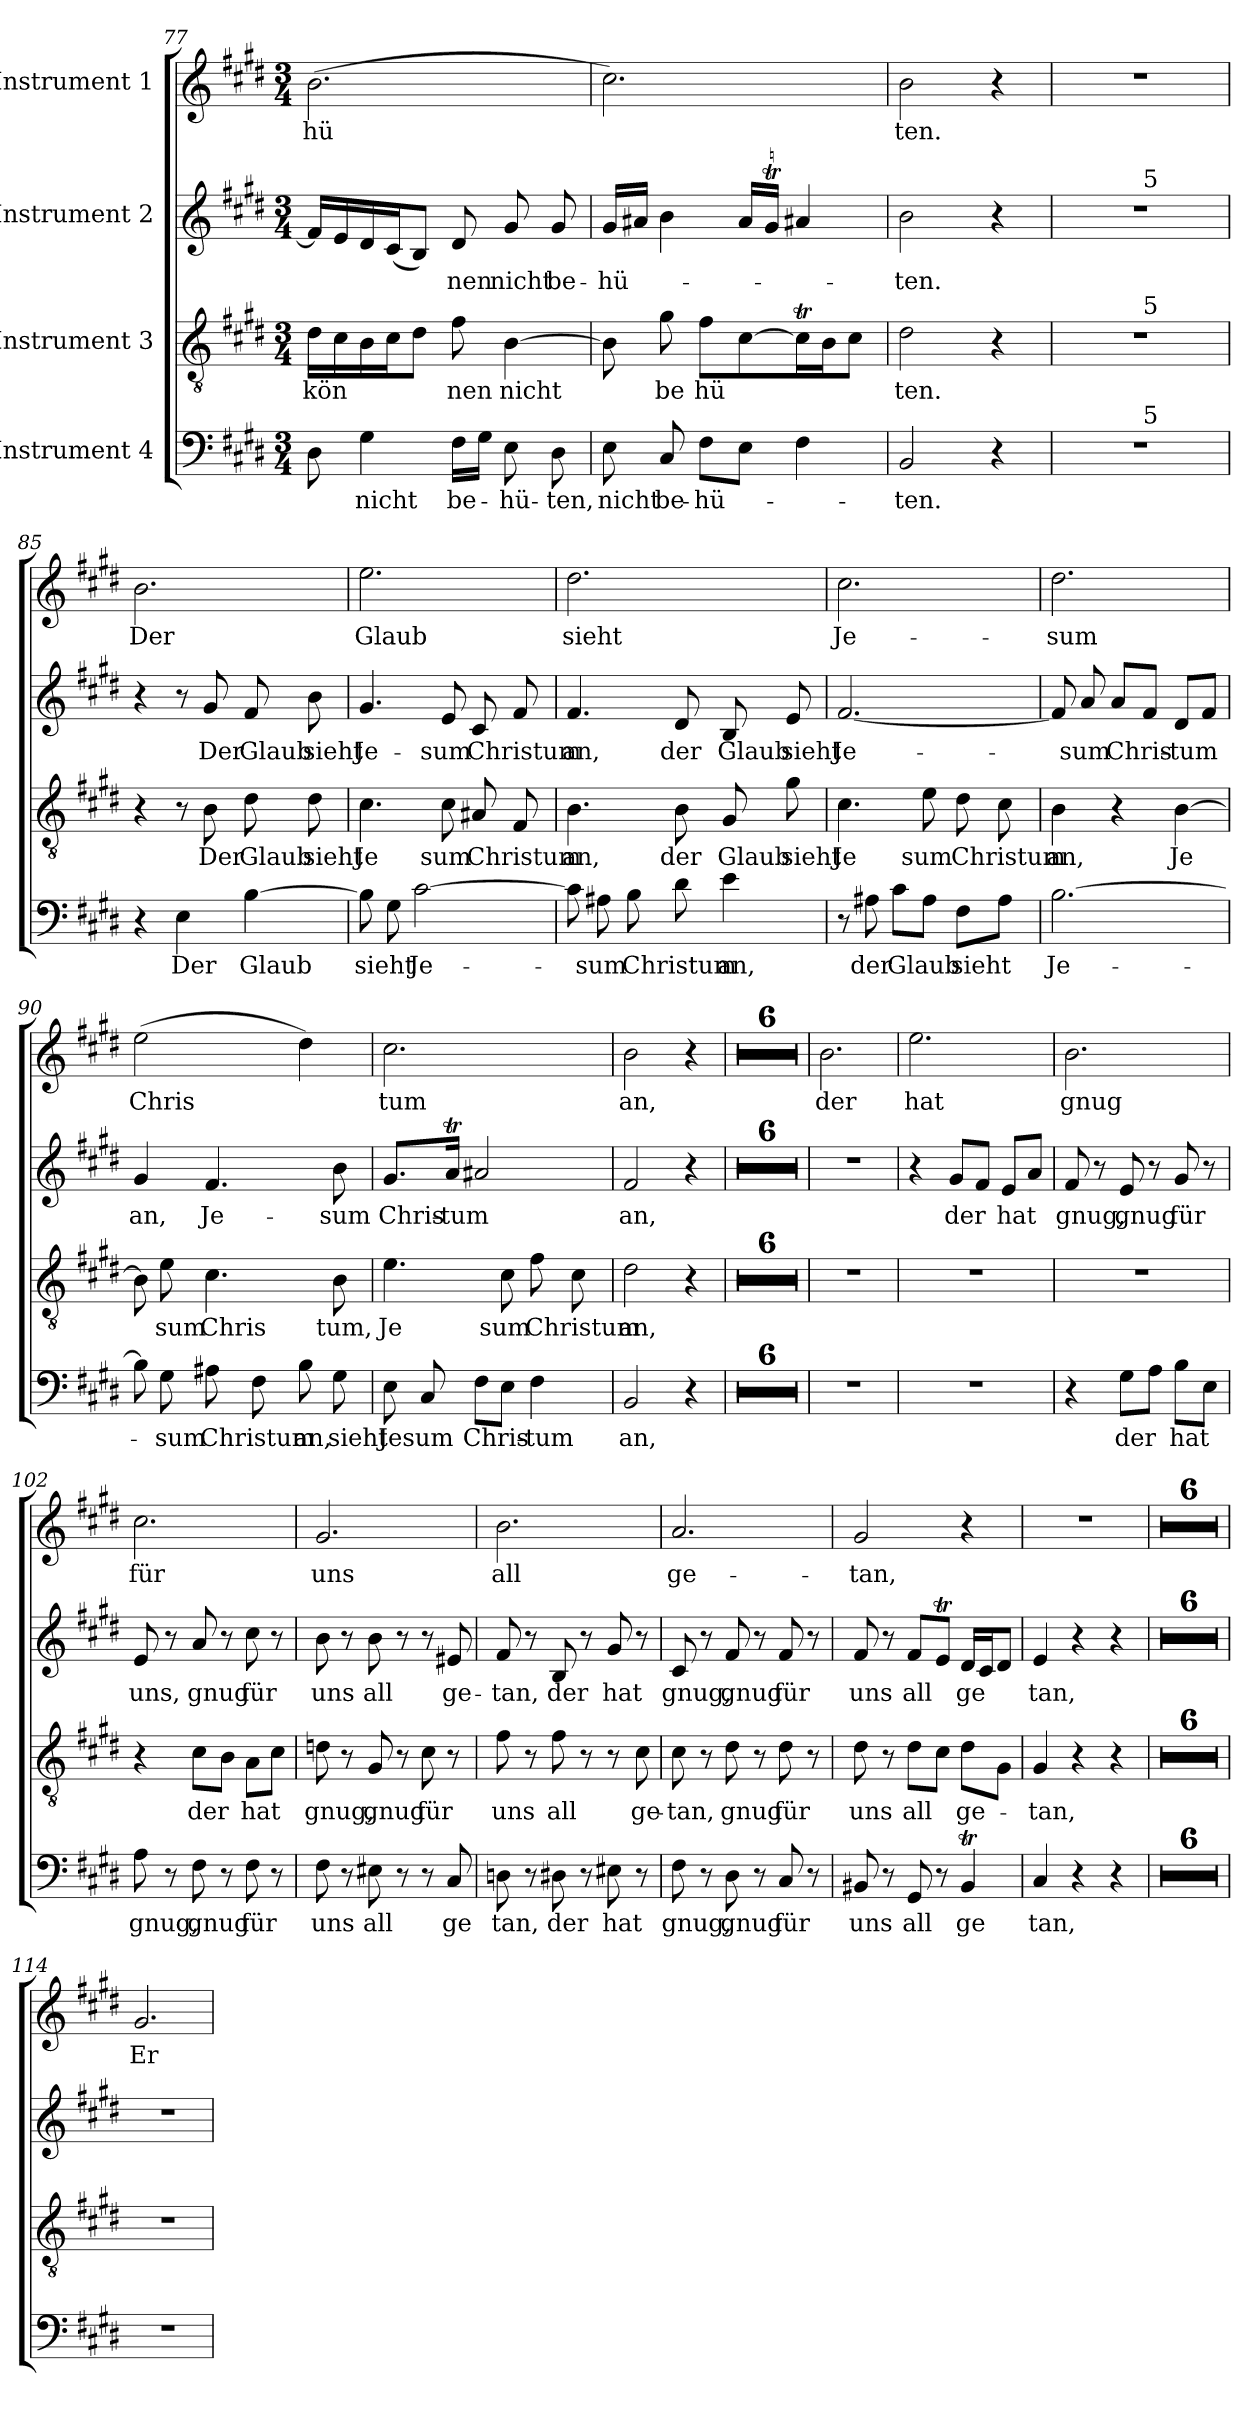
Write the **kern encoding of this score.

**kern	**text	**kern	**text	**kern	**text	**kern	**text
*part4	*part4	*part3	*part3	*part2	*part2	*part1	*part1
*staff4	*staff4	*staff3	*staff3	*staff2	*staff2	*staff1	*staff1
*I"Instrument 4	*	*I"Instrument 3	*	*I"Instrument 2	*	*I"Instrument 1	*
*clefF4	*	*clefGv2	*	*clefG2	*	*clefG2	*
*k[f#c#g#d#]	*	*k[f#c#g#d#]	*	*k[f#c#g#d#]	*	*k[f#c#g#d#]	*
*E:	*	*E:	*	*E:	*	*E:	*
*M3/4	*	*M3/4	*	*M3/4	*	*M3/4	*
=77	=77	=77	=77	=77	=77	=77	=77
!	!	!	!LO:LY:b	!	!	!	!LO:LY:b
8D#\	.	16d#\L	kön	16f#/L]	.	(>2.b\	hü
.	.	16c#\	.	16e/	.	.	.
!	!LO:LY:b:cj	!	!	!	!	!	!
4G#\	nicht	16B\	.	16d#/	.	.	.
.	.	16c#\	.	(<16c#/	.	.	.
.	.	8d#\J	.	8B/J)	.	.	.
!	!LO:LY:b:cj	!	!LO:LY:b:cj	!	!LO:LY:b:cj	!	!
16F#\L	be-	8f#\	nen	8d#/	-nen	.	.
16G#\J	.	.	.	.	.	.	.
!	!LO:LY:b:cj	!	!LO:LY:b	!	!LO:LY:b:cj	!	!
8E\	-hü-	[>4B\	nicht	8g#/	nicht	.	.
!	!LO:LY:b:cj	!	!	!	!LO:LY:b:cj	!	!
8D#\	-ten,	.	.	8g#/	be-	.	.
=78	=78	=78	=78	=78	=78	=78	=78
!	!LO:LY:b:cj	!	!	!	!LO:LY:b	!	!
8E\	nicht	8B\]	.	16g#/L	-hü-	2.cc#\)	.
.	.	.	.	16a#X/J	.	.	.
!	!LO:LY:b:cj	!	!LO:LY:b:cj	!	!	!	!
8C#/	be-	8g#\	be	4b\	.	.	.
!	!LO:LY:b	!	!LO:LY:b	!	!	!	!
8F#\L	-hü-	8f#\L	hü	.	.	.	.
8E\J	.	[>8c#\	.	16a#/L	.	.	.
.	.	.	.	16g#t/J	.	.	.
4F#\	.	16c#T\]	.	4a#/	.	.	.
.	.	16B\	.	.	.	.	.
.	.	8c#\J	.	.	.	.	.
=79	=79	=79	=79	=79	=79	=79	=79
!	!LO:LY:b:cj	!	!LO:LY:b:cj	!	!LO:LY:b:cj	!	!LO:LY:b:cj
2BB/	-ten.	2d#\	ten.	2b\	-ten.	2b\	ten.
4r	.	4r	.	4r	.	4r	.
=80	=80	=80	=80	=80	=80	=80	=80
*^	*	*^	*	*^	*	*	*
2.r	4..ryy	.	2.r	4..ryy	.	2.r	4..ryy	.	2.r	.
!	!	!	!	!	!	!	!LO:TX:a:t=5	!	!	!
!	!	!	!	!LO:TX:a:t=5	!	!	!	!	!	!
!	!LO:TX:a:t=5	!	!	!	!	!	!	!	!	!
.	4ryy	.	.	4ryy	.	.	4ryy	.	.	.
.	16ryy	.	.	16ryy	.	.	16ryy	.	.	.
!!LO:LB:g=z
=85	=85	=85	=85	=85	=85	=85	=85	=85	=85	=85
!	!	!	!	!	!	!	!	!	!	!LO:LY:b:cj
*v	*v	*	*	*	*	*v	*v	*	*	*
*	*	*v	*v	*	*	*	*	*
4r	.	4r	.	4r	.	2.b\	Der
!	!LO:LY:b:cj	!	!	!	!	!	!
4E\	Der	8r	.	8r	.	.	.
!	!	!	!LO:LY:b:cj	!	!LO:LY:b:cj	!	!
.	.	8B\	Der	8g#/	Der	.	.
!	!LO:LY:b	!	!LO:LY:b:cj	!	!LO:LY:b:cj	!	!
[>4B\	Glaub	8d#\	Glaub	8f#/	Glaub	.	.
!	!	!	!LO:LY:b:cj	!	!LO:LY:b:cj	!	!
.	.	8d#\	sieht	8b\	sieht	.	.
=86	=86	=86	=86	=86	=86	=86	=86
!	!LO:LY:b	!	!LO:LY:b:cj	!	!LO:LY:b:cj	!	!LO:LY:b:cj
8B\]	sieht	4.c#\	Je	4.g#/	Je-	2.ee\	Glaub
8G#\	.	.	.	.	.	.	.
!	!LO:LY:b:cj	!	!	!	!	!	!
[>2c#\	Je-	.	.	.	.	.	.
!	!	!	!LO:LY:b:cj	!	!LO:LY:b:cj	!	!
.	.	8c#\	sum	8e/	-sum	.	.
!	!	!	!LO:LY:b:cj	!	!LO:LY:b:cj	!	!
.	.	8A#X/	Christum	8c#/	Christum	.	.
.	.	8F#/	.	8f#/	.	.	.
=87	=87	=87	=87	=87	=87	=87	=87
!	!	!	!LO:LY:b:cj	!	!LO:LY:b:cj	!	!LO:LY:b:cj
8c#\]	.	4.B\	an,	4.f#/	an,	2.dd#\	sieht
!	!LO:LY:b:cj	!	!	!	!	!	!
8A#X\	-sum	.	.	.	.	.	.
!	!LO:LY:b:cj	!	!	!	!	!	!
8B\	Christum	.	.	.	.	.	.
!	!	!	!LO:LY:b:cj	!	!LO:LY:b:cj	!	!
8d#\	.	8B\	der	8d#/	der	.	.
!	!LO:LY:b:cj	!	!LO:LY:b:cj	!	!LO:LY:b:cj	!	!
4e\	an,	8G#/	Glaub	8B/	Glaub	.	.
!	!	!	!LO:LY:b:cj	!	!LO:LY:b:cj	!	!
.	.	8g#\	sieht	8e/	sieht	.	.
=88	=88	=88	=88	=88	=88	=88	=88
!	!	!	!LO:LY:b:cj	!	!LO:LY:b:cj	!	!LO:LY:b:cj
8r	.	4.c#\	Je	[>2.f#/	Je-	2.cc#\	Je-
!	!LO:LY:b:cj	!	!	!	!	!	!
8A#X\	der	.	.	.	.	.	.
!	!LO:LY:b	!	!	!	!	!	!
8c#\L	Glaub	.	.	.	.	.	.
!	!	!	!LO:LY:b:cj	!	!	!	!
8A#\J	.	8e\	sum	.	.	.	.
!	!LO:LY:b	!	!LO:LY:b:cj	!	!	!	!
8F#\L	sieht	8d#\	Christum	.	.	.	.
8A#\J	.	8c#\	.	.	.	.	.
!!LO:LB:g=z
=89	=89	=89	=89	=89	=89	=89	=89
!	!LO:LY:b:cj	!	!LO:LY:b:cj	!	!	!	!LO:LY:b:cj
[>2.B\	Je-	4B\	an,	8f#/]	.	2.dd#\	-sum
!	!	!	!	!	!LO:LY:b:cj	!	!
.	.	.	.	8a/	-sum	.	.
!	!	!	!	!	!LO:LY:b	!	!
.	.	4r	.	8a/L	Chris-	.	.
.	.	.	.	8f#/J	.	.	.
!	!	!	!LO:LY:b:cj	!	!LO:LY:b	!	!
.	.	[>4B\	Je	8d#/L	-tum	.	.
.	.	.	.	8f#/J	.	.	.
=90	=90	=90	=90	=90	=90	=90	=90
!	!	!	!	!	!LO:LY:b:cj	!	!LO:LY:b
8B\]	.	8B\]	.	4g#/	an,	(>2ee\	Chris
!	!LO:LY:b:cj	!	!LO:LY:b:cj	!	!	!	!
8G#\	-sum	8e\	sum	.	.	.	.
!	!LO:LY:b:cj	!	!LO:LY:b:cj	!	!LO:LY:b:cj	!	!
8A#X\	Christum	4.c#\	Chris	4.f#/	Je-	.	.
8F#\	.	.	.	.	.	.	.
!	!LO:LY:b:cj	!	!	!	!	!	!
8B\	an,	.	.	.	.	4dd#\)	.
!	!LO:LY:b:cj	!	!LO:LY:b:cj	!	!LO:LY:b:cj	!	!
8G#\	sieht	8B\	tum,	8b\	-sum	.	.
=91	=91	=91	=91	=91	=91	=91	=91
!	!LO:LY:b	!	!LO:LY:b:cj	!	!LO:LY:b	!	!LO:LY:b:cj
8E\	Jesum	4.e\	Je	8.g#/L	Chris-	2.cc#\	tum
8C#/	.	.	.	.	.	.	.
!	!	!	!	!	!LO:LY:b	!	!
.	.	.	.	16aT/J	-tum	.	.
!	!LO:LY:b	!	!	!	!	!	!
8F#\L	Chris-	.	.	2a#X/	.	.	.
!	!	!	!LO:LY:b:cj	!	!	!	!
8E\J	.	8c#\	sum	.	.	.	.
!	!LO:LY:b:cj	!	!LO:LY:b:cj	!	!	!	!
4F#\	-tum	8f#\	Christum	.	.	.	.
.	.	8c#\	.	.	.	.	.
=92	=92	=92	=92	=92	=92	=92	=92
!	!LO:LY:b:cj	!	!LO:LY:b:cj	!	!LO:LY:b:cj	!	!LO:LY:b:cj
2BB/	an,	2d#\	an,	2f#/	an,	2b\	an,
4r	.	4r	.	4r	.	4r	.
=93	=93	=93	=93	=93	=93	=93	=93
2.r	.	2.r	.	2.r	.	2.r	.
=94	=94	=94	=94	=94	=94	=94	=94
2.r	.	2.r	.	2.r	.	2.r	.
=95	=95	=95	=95	=95	=95	=95	=95
2.r	.	2.r	.	2.r	.	2.r	.
=96	=96	=96	=96	=96	=96	=96	=96
2.r	.	2.r	.	2.r	.	2.r	.
=97	=97	=97	=97	=97	=97	=97	=97
2.r	.	2.r	.	2.r	.	2.r	.
=98	=98	=98	=98	=98	=98	=98	=98
2.r	.	2.r	.	2.r	.	2.r	.
!!LO:LB:g=z
=99	=99	=99	=99	=99	=99	=99	=99
!LO:N:vis=1	!	!LO:N:vis=1	!	!LO:N:vis=1	!	!	!LO:LY:b:cj
2.r	.	2.r	.	2.r	.	2.b\	der
=100	=100	=100	=100	=100	=100	=100	=100
!LO:N:vis=1	!	!LO:N:vis=1	!	!	!	!	!LO:LY:b:cj
2.r	.	2.r	.	4r	.	2.ee\	hat
!	!	!	!	!	!LO:LY:b	!	!
.	.	.	.	8g#/L	der	.	.
.	.	.	.	8f#/J	.	.	.
!	!	!	!	!	!LO:LY:b	!	!
.	.	.	.	8e/L	hat	.	.
.	.	.	.	8a/J	.	.	.
=101	=101	=101	=101	=101	=101	=101	=101
!	!	!LO:N:vis=1	!	!	!LO:LY:b:cj	!	!LO:LY:b:cj
4r	.	2.r	.	8f#/	gnug,	2.b\	gnug
.	.	.	.	8r	.	.	.
!	!LO:LY:b	!	!	!	!LO:LY:b:cj	!	!
8G#\L	der	.	.	8e/	gnug	.	.
8A\J	.	.	.	8r	.	.	.
!	!LO:LY:b	!	!	!	!LO:LY:b:cj	!	!
8B\L	hat	.	.	8g#/	für	.	.
8E\J	.	.	.	8r	.	.	.
=102	=102	=102	=102	=102	=102	=102	=102
!	!LO:LY:b:cj	!	!	!	!LO:LY:b:cj	!	!LO:LY:b:cj
8A\	gnug,	4r	.	8e/	uns,	2.cc#\	für
8r	.	.	.	8r	.	.	.
!	!LO:LY:b:cj	!	!LO:LY:b	!	!LO:LY:b:cj	!	!
8F#\	gnug	8c#\L	der	8a/	gnug	.	.
8r	.	8B\J	.	8r	.	.	.
!	!LO:LY:b:cj	!	!LO:LY:b	!	!LO:LY:b:cj	!	!
8F#\	für	8A\L	hat	8cc#\	für	.	.
8r	.	8c#\J	.	8r	.	.	.
=103	=103	=103	=103	=103	=103	=103	=103
!	!LO:LY:b:cj	!	!LO:LY:b:cj	!	!LO:LY:b:cj	!	!LO:LY:b:cj
8F#\	uns	8dn\	gnug,	8b\	uns	2.g#/	uns
8r	.	8r	.	8r	.	.	.
!	!LO:LY:b:cj	!	!LO:LY:b:cj	!	!LO:LY:b:cj	!	!
8E#X\	all	8G#/	gnug	8b\	all	.	.
8r	.	8r	.	8r	.	.	.
!	!	!	!LO:LY:b:cj	!	!	!	!
8r	.	8c#\	für	8r	.	.	.
!	!LO:LY:b:cj	!	!	!	!LO:LY:b:cj	!	!
8C#/	ge	8r	.	8e#X/	ge-	.	.
!!LO:PB:g=z
=104	=104	=104	=104	=104	=104	=104	=104
!	!LO:LY:b:cj	!	!LO:LY:b:cj	!	!LO:LY:b:cj	!	!LO:LY:b:cj
8Dn\	tan,	8f#\	uns	8f#/	-tan,	2.b\	all
8r	.	8r	.	8r	.	.	.
!	!LO:LY:b:cj	!	!LO:LY:b:cj	!	!LO:LY:b:cj	!	!
8D#X\	der	8f#\	all	8B/	der	.	.
8r	.	8r	.	8r	.	.	.
!	!LO:LY:b:cj	!	!	!	!LO:LY:b:cj	!	!
8E#X\	hat	8r	.	8g#/	hat	.	.
!	!	!	!LO:LY:b:cj	!	!	!	!
8r	.	8c#\	ge-	8r	.	.	.
=105	=105	=105	=105	=105	=105	=105	=105
!	!LO:LY:b:cj	!	!LO:LY:b:cj	!	!LO:LY:b:cj	!	!LO:LY:b:cj
8F#\	gnug,	8c#\	-tan,	8c#/	gnug,	2.a/	ge-
8r	.	8r	.	8r	.	.	.
!	!LO:LY:b:cj	!	!LO:LY:b:cj	!	!LO:LY:b:cj	!	!
8D#\	gnug	8d#\	gnug	8f#/	gnug	.	.
8r	.	8r	.	8r	.	.	.
!	!LO:LY:b:cj	!	!LO:LY:b:cj	!	!LO:LY:b:cj	!	!
8C#/	für	8d#\	für	8f#/	für	.	.
8r	.	8r	.	8r	.	.	.
=106	=106	=106	=106	=106	=106	=106	=106
!	!LO:LY:b:cj	!	!LO:LY:b:cj	!	!LO:LY:b:cj	!	!LO:LY:b:cj
8BB#X/	uns	8d#\	uns	8f#/	uns	2g#/	-tan,
8r	.	8r	.	8r	.	.	.
!	!LO:LY:b:cj	!	!LO:LY:b	!	!LO:LY:b	!	!
8GG#/	all	8d#\L	all	8f#/L	all	.	.
8r	.	8c#\J	.	8eT/J	.	.	.
!	!LO:LY:b:cj	!	!LO:LY:b:cj	!	!LO:LY:b:cj	!	!
4BB#t/	ge	8d#\L	ge-	16d#/L	ge	4r	.
.	.	.	.	16c#/	.	.	.
.	.	8G#\J	.	8d#/J	.	.	.
=107	=107	=107	=107	=107	=107	=107	=107
!	!LO:LY:b:cj	!	!LO:LY:b:cj	!	!LO:LY:b:cj	!LO:N:vis=1	!
4C#/	tan,	4G#/	-tan,	4e/	tan,	2.r	.
4r	.	4r	.	4r	.	.	.
4r	.	4r	.	4r	.	.	.
=108	=108	=108	=108	=108	=108	=108	=108
2.r	.	2.r	.	2.r	.	2.r	.
=109	=109	=109	=109	=109	=109	=109	=109
2.r	.	2.r	.	2.r	.	2.r	.
=110	=110	=110	=110	=110	=110	=110	=110
2.r	.	2.r	.	2.r	.	2.r	.
=111	=111	=111	=111	=111	=111	=111	=111
2.r	.	2.r	.	2.r	.	2.r	.
=112	=112	=112	=112	=112	=112	=112	=112
2.r	.	2.r	.	2.r	.	2.r	.
=113	=113	=113	=113	=113	=113	=113	=113
2.r	.	2.r	.	2.r	.	2.r	.
=114	=114	=114	=114	=114	=114	=114	=114
!LO:N:vis=1	!	!LO:N:vis=1	!	!LO:N:vis=1	!	!	!LO:LY:b:cj
2.r	.	2.r	.	2.r	.	2.g#/	Er
=	=	=	=	=	=	=	=
*-	*-	*-	*-	*-	*-	*-	*-
